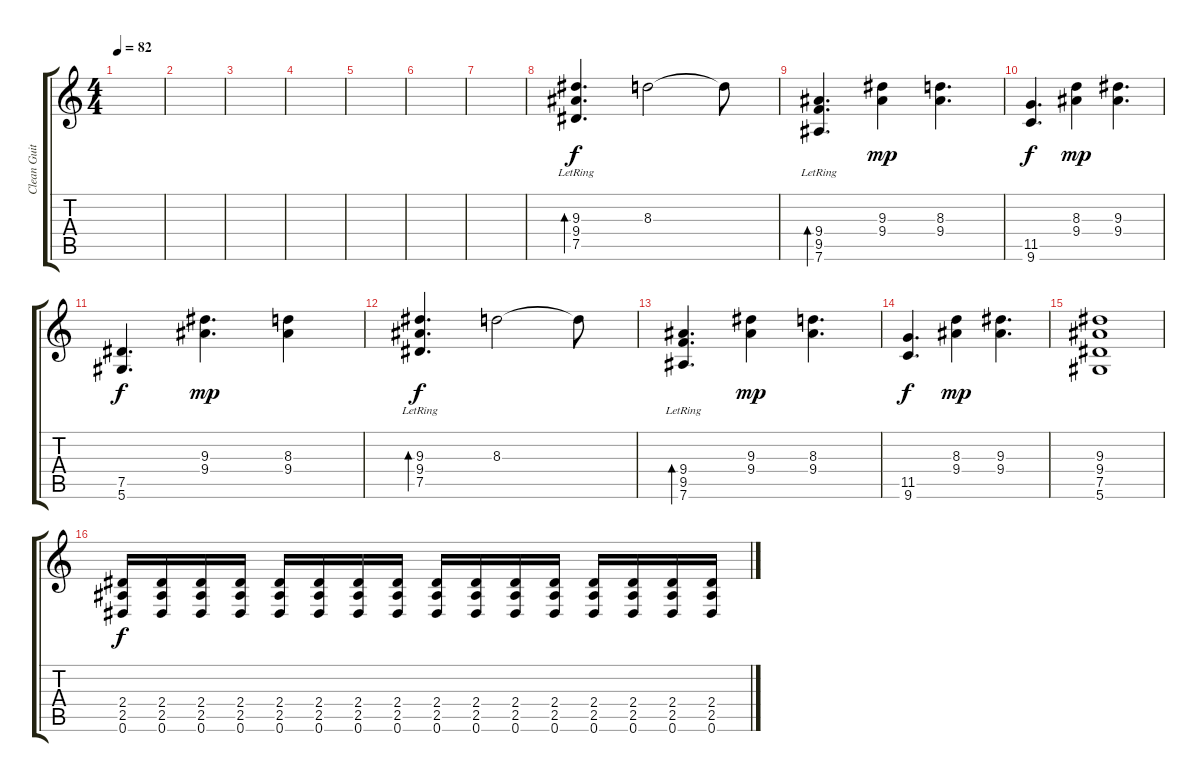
\track ("Clean Guitar" "Clean Guit") {instrument acousticguitarsteel}
\staff {score tabs}
\tuning (Eb4 Bb3 Gb3 Db3 Ab2 Eb2) {hide}
\ts (4 4)
\tempo 82
\clef g2
\ks c
|
|
|
|
|
|
|
(9.3 9.4{lr} 7.5{lr}).4{d bd 120} 8.3.2 8.3{t}.8 |
(9.4{lr} 9.5{lr} 7.6{lr}).4{d bd 120} (9.3 9.4).4{dy mp} (8.3 9.4).4{d} |
(11.5 9.6).4{d dy f} (8.3 9.4).4{dy mp} (9.3 9.4).4{d} |
(7.5 5.6).4{d dy f} (9.3 9.4).4{d dy mp} (8.3 9.4).4 |
(9.3 9.4{lr} 7.5{lr}).4{d bd 120 dy f} 8.3.2 8.3{t}.8 |
(9.4{lr} 9.5{lr} 7.6{lr}).4{d bd 120} (9.3 9.4).4{dy mp} (8.3 9.4).4{d} |
(11.5 9.6).4{d dy f} (8.3 9.4).4{dy mp} (9.3 9.4).4{d} |
(9.3 9.4 7.5 5.6).1 |
(2.4 2.5 0.6).16{dy f} (2.4 2.5 0.6).16 (2.4 2.5 0.6).16 (2.4 2.5 0.6).16 (2.4 2.5 0.6).16 (2.4 2.5 0.6).16 (2.4 2.5 0.6).16 (2.4 2.5 0.6).16 (2.4 2.5 0.6).16 (2.4 2.5 0.6).16 (2.4 2.5 0.6).16 (2.4 2.5 0.6).16 (2.4 2.5 0.6).16 (2.4 2.5 0.6).16 (2.4 2.5 0.6).16 (2.4 2.5 0.6).16
